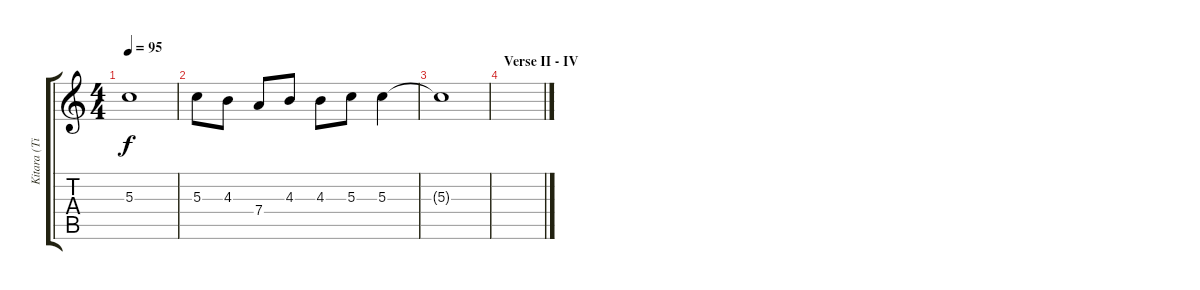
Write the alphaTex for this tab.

\track ("Kitara (Timo Rautiainen)" "Kitara (Ti") {instrument distortionguitar}
\staff {score tabs}
\tuning (E4 B3 G3 D3 A2 E2) {hide}
\ts (4 4)
\tempo 95
\clef g2
\ks c
5.3{t}.1{dy f} |
5.3.8 4.3.8 7.4.8 4.3.8 4.3.8 5.3.8 5.3.4 |
5.3{t}.1 |
\section ("" "Verse II - IV")
